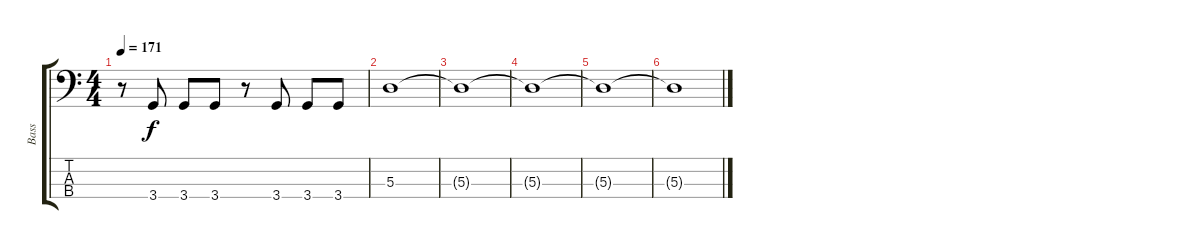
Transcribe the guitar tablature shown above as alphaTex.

\track ("Bass" "Bass") {instrument electricbasspick}
\staff {score tabs}
\tuning (G2 D2 A1 E1) {hide}
\ts (4 4)
\tempo 171
\clef f4
\ks c
r.8{dy f} 3.4.8 3.4.8 3.4.8 r.8 3.4.8 3.4.8 3.4.8 |
5.3.1 |
5.3{t}.1 |
5.3{t}.1 |
5.3{t}.1 |
5.3{t}.1
